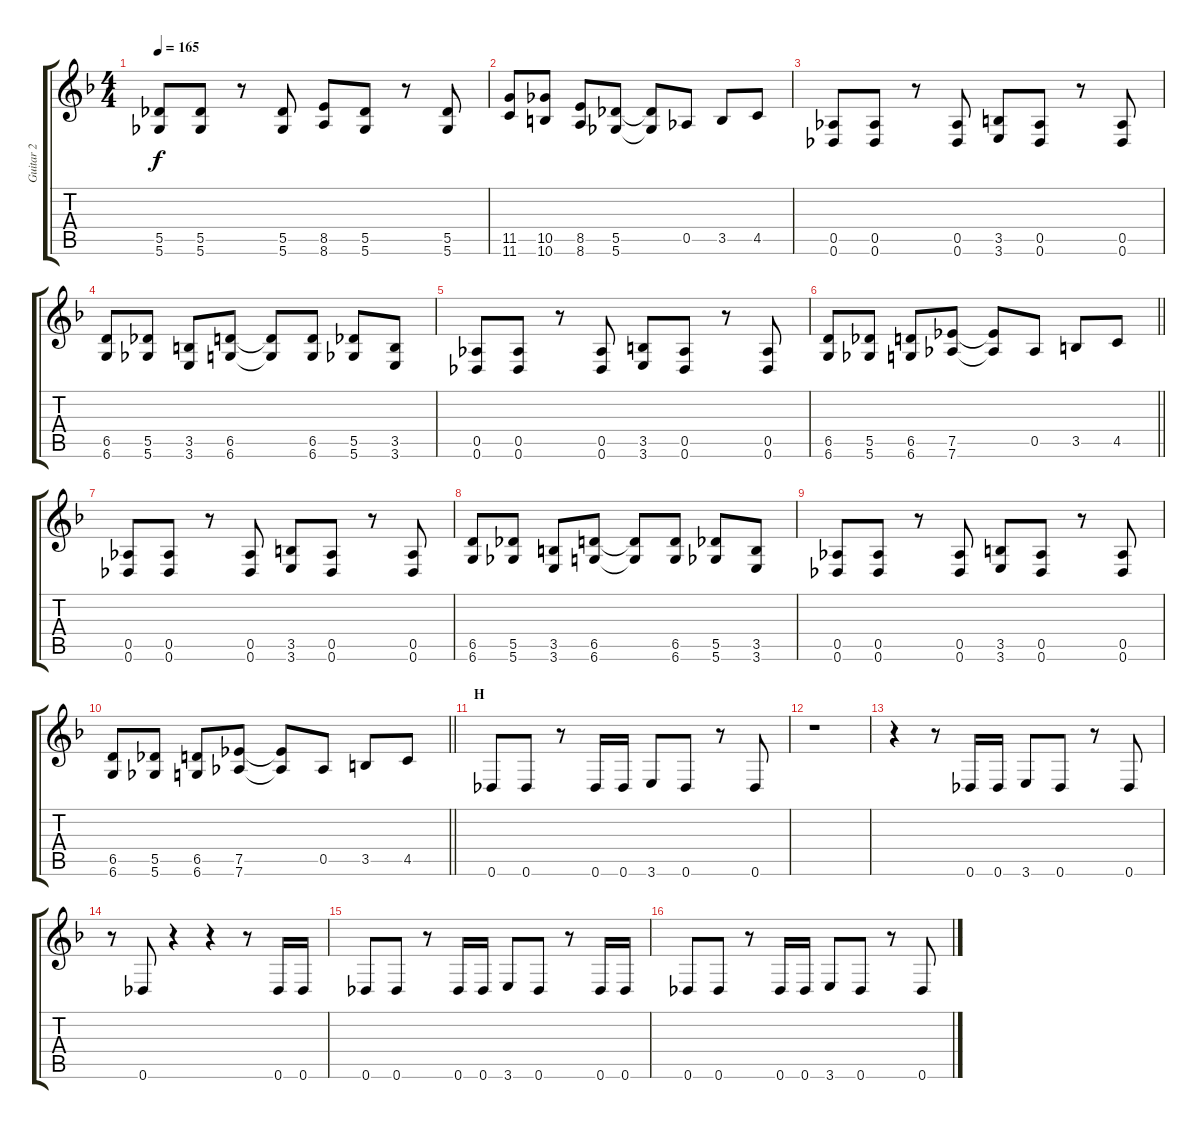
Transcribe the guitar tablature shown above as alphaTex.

\track ("Guitar 2" "Guitar 2") {instrument distortionguitar}
\staff {score tabs}
\tuning (Eb4 Bb3 Gb3 Db3 Ab2 Db2) {hide}
\ts (4 4)
\tempo 165
\clef g2
\ks f
(5.5 5.6).8{dy f} (5.5 5.6).8 r.8 (5.5 5.6).8 (8.5 8.6).8 (5.5 5.6).8 r.8 (5.5 5.6).8 |
(11.5 11.6).8 (10.5 10.6).8 (8.5 8.6).8 (5.5 5.6).8 (5.5{t} 5.6{t}).8 0.5.8 3.5.8 4.5.8 |
(0.5 0.6).8 (0.5 0.6).8 r.8 (0.5 0.6).8 (3.5 3.6).8 (0.5 0.6).8 r.8 (0.5 0.6).8 |
(6.5 6.6).8 (5.5 5.6).8 (3.5 3.6).8 (6.5 6.6).8 (6.5{t} 6.6{t}).8 (6.5 6.6).8 (5.5 5.6).8 (3.5 3.6).8 |
(0.5 0.6).8 (0.5 0.6).8 r.8 (0.5 0.6).8 (3.5 3.6).8 (0.5 0.6).8 r.8 (0.5 0.6).8 |
\barLineRight lightlight
(6.5 6.6).8 (5.5 5.6).8 (6.5 6.6).8 (7.5 7.6).8 (7.5{t} 7.6{t}).8 0.5.8 3.5.8 4.5.8 |
(0.5 0.6).8 (0.5 0.6).8 r.8 (0.5 0.6).8 (3.5 3.6).8 (0.5 0.6).8 r.8 (0.5 0.6).8 |
(6.5 6.6).8 (5.5 5.6).8 (3.5 3.6).8 (6.5 6.6).8 (6.5{t} 6.6{t}).8 (6.5 6.6).8 (5.5 5.6).8 (3.5 3.6).8 |
(0.5 0.6).8 (0.5 0.6).8 r.8 (0.5 0.6).8 (3.5 3.6).8 (0.5 0.6).8 r.8 (0.5 0.6).8 |
\barLineRight lightlight
(6.5 6.6).8 (5.5 5.6).8 (6.5 6.6).8 (7.5 7.6).8 (7.5{t} 7.6{t}).8 0.5.8 3.5.8 4.5.8 |
\section ("" "H")
0.6.8 0.6.8 r.8 0.6.16 0.6.16 3.6.8 0.6.8 r.8 0.6.8 |
r.1 |
r.4 r.8 0.6.16 0.6.16 3.6.8 0.6.8 r.8 0.6.8 |
r.8 0.6.8 r.4 r.4 r.8 0.6.16 0.6.16 |
0.6.8 0.6.8 r.8 0.6.16 0.6.16 3.6.8 0.6.8 r.8 0.6.16 0.6.16 |
0.6.8 0.6.8 r.8 0.6.16 0.6.16 3.6.8 0.6.8 r.8 0.6.8
